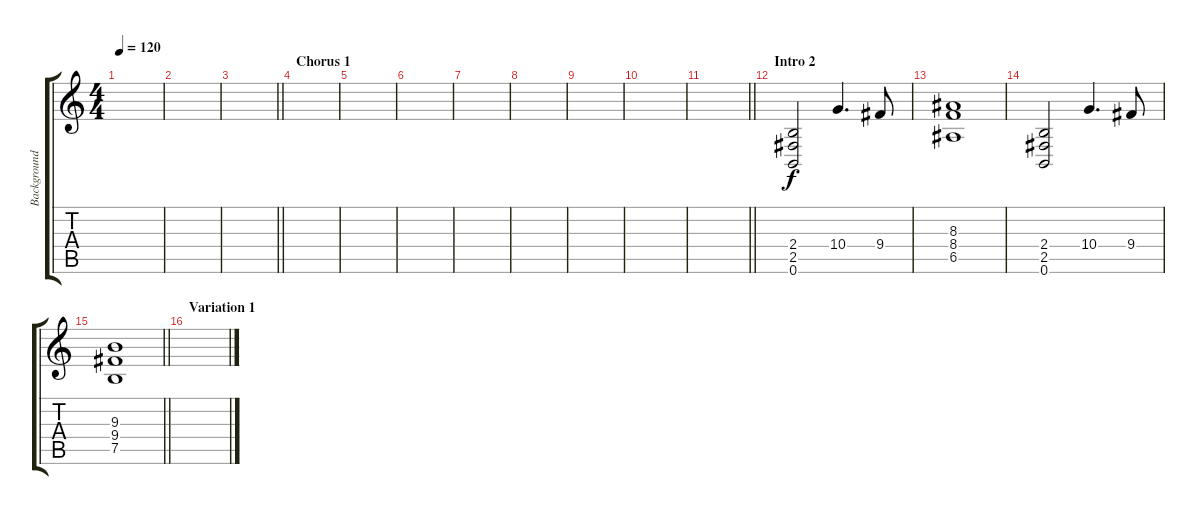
\track ("Background sounds" "Background") {instrument distortionguitar}
\staff {score tabs}
\tuning (B3 G3 D3 A2 E2 B1) {hide}
\ts (4 4)
\tempo 120
\clef g2
\ks c
|
|
\barLineRight lightlight
|
\section ("" "Chorus 1")
|
|
|
|
|
|
|
\barLineRight lightlight
|
\section ("" "Intro 2")
(2.4 2.5 0.6).2 10.4.4{d} 9.4.8 |
(8.3 8.4 6.5).1 |
(2.4 2.5 0.6).2 10.4.4{d} 9.4.8 |
\barLineRight lightlight
(9.3 9.4 7.5).1 |
\section ("" "Variation 1")
